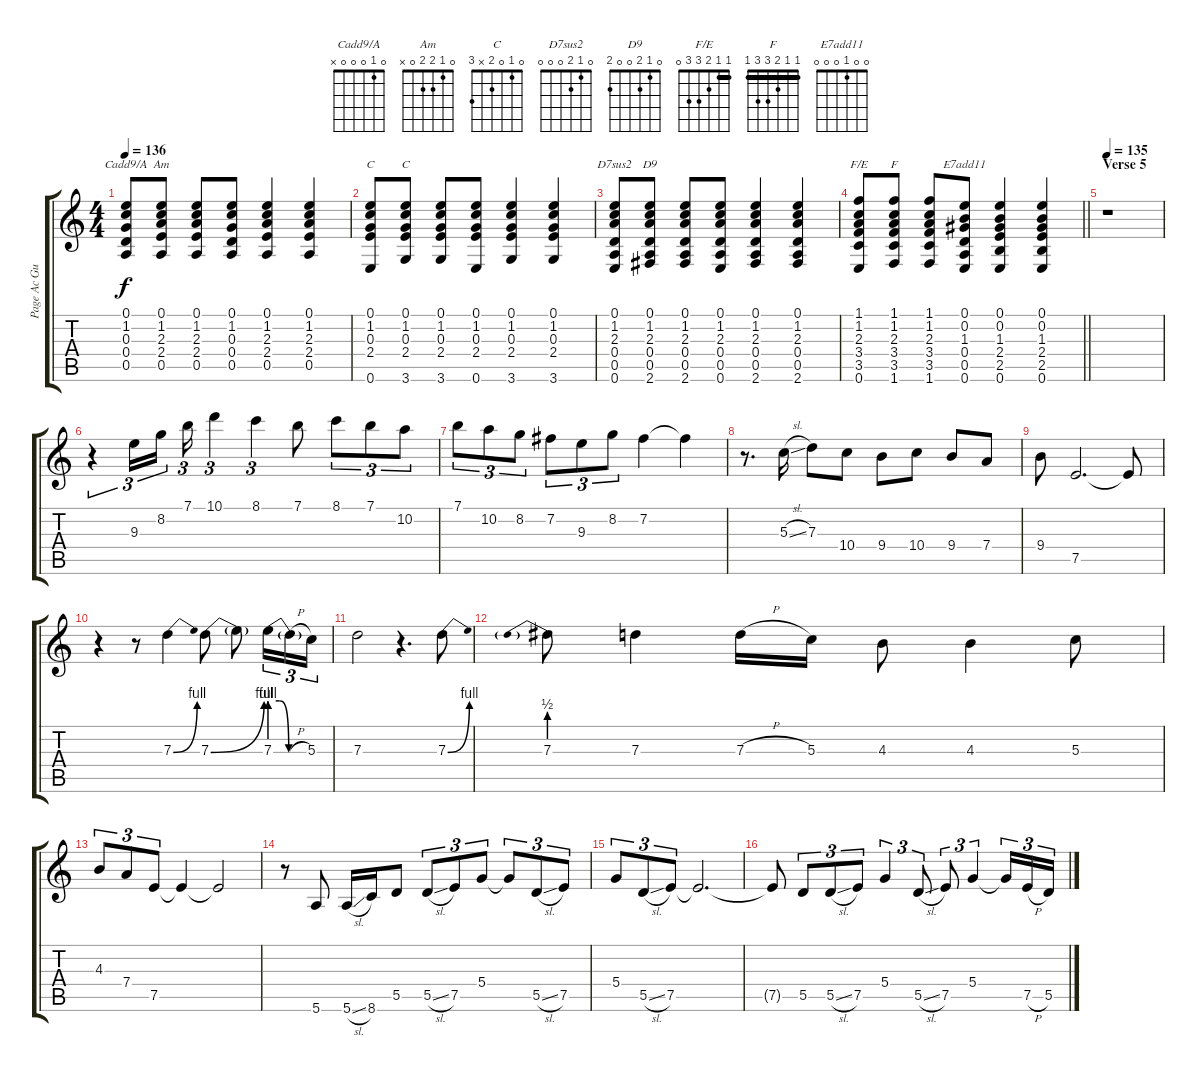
\track ("Page Ac Guitar Picked" "Page Ac Gu") {instrument acousticguitarsteel}
\staff {score tabs}
\tuning (E4 B3 G3 D3 A2 E2) {hide}
\chord ("Cadd9/A" 0 1 0 0 0 x)
\chord ("Am" 0 1 2 2 0 x)
\chord ("C" 0 1 0 2 x 0)
\chord ("C" 0 1 0 2 x 3)
\chord ("D7sus2" 0 1 2 0 0 0)
\chord ("D9" 0 1 2 0 0 2)
\chord ("F/E" 1 1 2 3 3 0) {barre 1}
\chord ("F" 1 1 2 3 3 1) {barre 1}
\chord ("E7add11" 0 0 1 0 0 0)
\ts (4 4)
\tempo 136
\clef g2
\ks aminor
(0.1 1.2 0.3 0.4 0.5).8{ch "Cadd9/A" dy f} (0.1 1.2 2.3 2.4 0.5).8{ch "Am"} (0.1 1.2 2.3 2.4 0.5).8 (0.1 1.2 0.3 0.4 0.5).8 (0.1 1.2 2.3 2.4 0.5).4 (0.1 1.2 2.3 2.4 0.5).4 |
(0.1 1.2 0.3 2.4 0.6).8{ch "C"} (0.1 1.2 0.3 2.4 3.6).8{ch "C"} (0.1 1.2 0.3 2.4 3.6).8 (0.1 1.2 0.3 2.4 0.6).8 (0.1 1.2 0.3 2.4 3.6).4 (0.1 1.2 0.3 2.4 3.6).4 |
(0.1 1.2 2.3 0.4 0.5 0.6).8{ch "D7sus2"} (0.1 1.2 2.3 0.4 0.5 2.6).8{ch "D9"} (0.1 1.2 2.3 0.4 0.5 2.6).8 (0.1 1.2 2.3 0.4 0.5 0.6).8 (0.1 1.2 2.3 0.4 0.5 2.6).4 (0.1 1.2 2.3 0.4 0.5 2.6).4 |
\barLineRight lightlight
(1.1 1.2 2.3 3.4 3.5 0.6).8{ch "F/E"} (1.1 1.2 2.3 3.4 3.5 1.6).8{ch "F"} (1.1 1.2 2.3 3.4 3.5 1.6).8 (0.1 0.2 1.3 0.4 0.5 0.6).8{ch "E7add11"} (0.1 0.2 1.3 2.4 2.5 0.6).4 (0.1 0.2 1.3 2.4 2.5 0.6).4 |
\section ("" "Verse 5")
\tempo 135
r.1 |
r.4{tu (3 2)} 9.3.16{tu (3 2)} 8.2.16{tu (3 2)} 7.1.16{tu (3 2)} 10.1.4{tu (3 2)} 8.1.4{tu (3 2)} 7.1.8 8.1.8{tu (3 2)} 7.1.8{tu (3 2)} 10.2.8{tu (3 2)} |
7.1.8{tu (3 2)} 10.2.8{tu (3 2)} 8.2.8{tu (3 2)} 7.2.8{tu (3 2)} 9.3.8{tu (3 2)} 8.2.8{tu (3 2)} 7.2.4 7.2{t}.4 |
r.8{d} 5.3{sl}.16 7.3.8 10.4.8 9.4.8 10.4.8 9.4.8 7.4.8 |
9.4.8 7.5.2{d} 7.5{t}.8 |
r.4 r.8 7.3{be (bend 0 0 60 4)}.4 7.3{be (bend 0 0 60 4)}.8 7.3{t}.8 7.3{be (custom 0 4 15 4 30 0 60 0)}.16{tu (3 2)} 7.3{h t}.16{tu (3 2)} 5.3.16{tu (3 2)} |
7.3.2 r.4{d} 7.3{be (bend 0 0 60 4)}.8 |
7.3{be (prebend 0 2 60 2)}.8 7.3.4 7.3{h}.16 5.3.16 4.3.8 4.3.4 5.3.8 |
4.3.8{tu (3 2)} 7.4.8{tu (3 2)} 7.5.8{tu (3 2)} 7.5{t}.4 7.5{t}.2 |
\ks c
r.8 5.6.8 5.6{sl}.16 8.6.16 5.5.8 5.5{sl}.8{tu (3 2)} 7.5.8{tu (3 2)} 5.4.8{tu (3 2)} 5.4{t}.8{tu (3 2)} 5.5{sl}.8{tu (3 2)} 7.5.8{tu (3 2)} |
5.4.8{tu (3 2)} 5.5{sl}.8{tu (3 2)} 7.5.8{tu (3 2)} 7.5{t}.2{d} |
\ks aminor
7.5{t}.8 5.5.8{tu (3 2)} 5.5{sl}.8{tu (3 2)} 7.5.8{tu (3 2)} 5.4.4{tu (3 2)} 5.5{sl}.8{tu (3 2)} 7.5.8{tu (3 2)} 5.4.4{tu (3 2)} 5.4{t}.16{tu (3 2)} 7.5{h}.16{tu (3 2)} 5.5.16{tu (3 2)}
